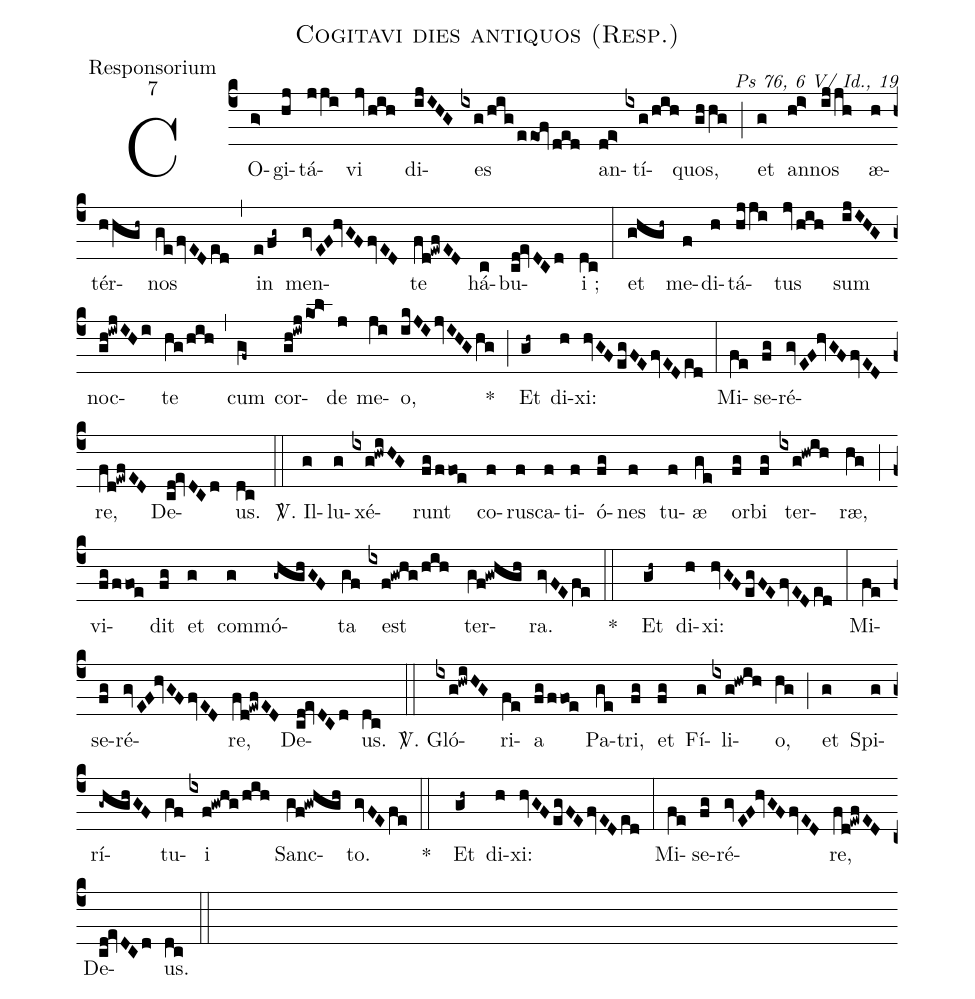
name:Cogitavi dies antiquos (Resp.);
office-part:Responsorium;
mode:7;
commentary:Ps 76, 6 V/ Id., 19;
%%
(c4)CO(g>)gi(hj)tá(jji)vi(jv/hih) di(ijIHG)es(ixg/hig/eeof/ded) an(de>)tí(ixg/hih)quos,(ghhg) (;) et(g) an(hi>)nos(ijjh) æ(h)tér(hhgh~)nos(ge/fvEDed) (,) in(e/fg~) men(gv/EF!hvGFfvED)te(fd!ewfED) há(c)bu(cd!evDCd)i ;(dc) (:) et(ghgh~) me(f)di(h)tá(hjji)tus(jv/hih) sum(ijIHG) noc(gh!iwjIHi)te(hg/hih) (,) cum(gf~) cor(gh!iwj/ko!l>)de(j) me(ji)o,(ikJIjvIHGhg) *(;) Et(gh~) di(h)xi:(hvGFegFEfvEDed) (:) Mi(fe)se(fg)ré(gv/EF!hvGFfvED)re,(fd!ewfED) De(cd!evDCd)us.(dc) (::)

<sp>V/</sp>. Il(g)lu(g)xé(ixg!hwiHG)runt(fg/ffoe) co(f)rus(f)ca(f)ti(f)ó(fg)nes(f) tu(f)æ(ge) or(fg)bi(fg) ter(ixg!hwih)ræ,(hg) (;) vi(fg/ffoe)dit(fg) et(g) com(g)mó(-ghghGF)ta(gf) est(ixf!gwhg/hih) ter(gf!gwhgh)ra.(gvFEfe) (::)
*() Et(gh~) di(h)xi:(hvGFegFEfvEDed) (:) Mi(fe)se(fg)ré(gv/EF!hvGFfvED)re,(fd!ewfED) De(cd!evDCd)us.(dc) (::)

<sp>V/</sp>. Gló(ixg!hwiHG)ri(fe)a(fg/ffoe) Pa(ge)tri,(fg) et(fg) Fí(g)li(ixg!hwih)o,(hg) (;) et(g) Spi(g)rí(-ghghGF)tu(gf)i(ixf!gwhg/hih) Sanc(gf!gwhgh)to.(gvFEfe) (::)
*() Et(gh~) di(h)xi:(hvGFegFEfvEDed) (:) Mi(fe)se(fg)ré(gv/EF!hvGFfvED)re,(fd!ewfED) De(cd!evDCd)us.(dc) (::)
